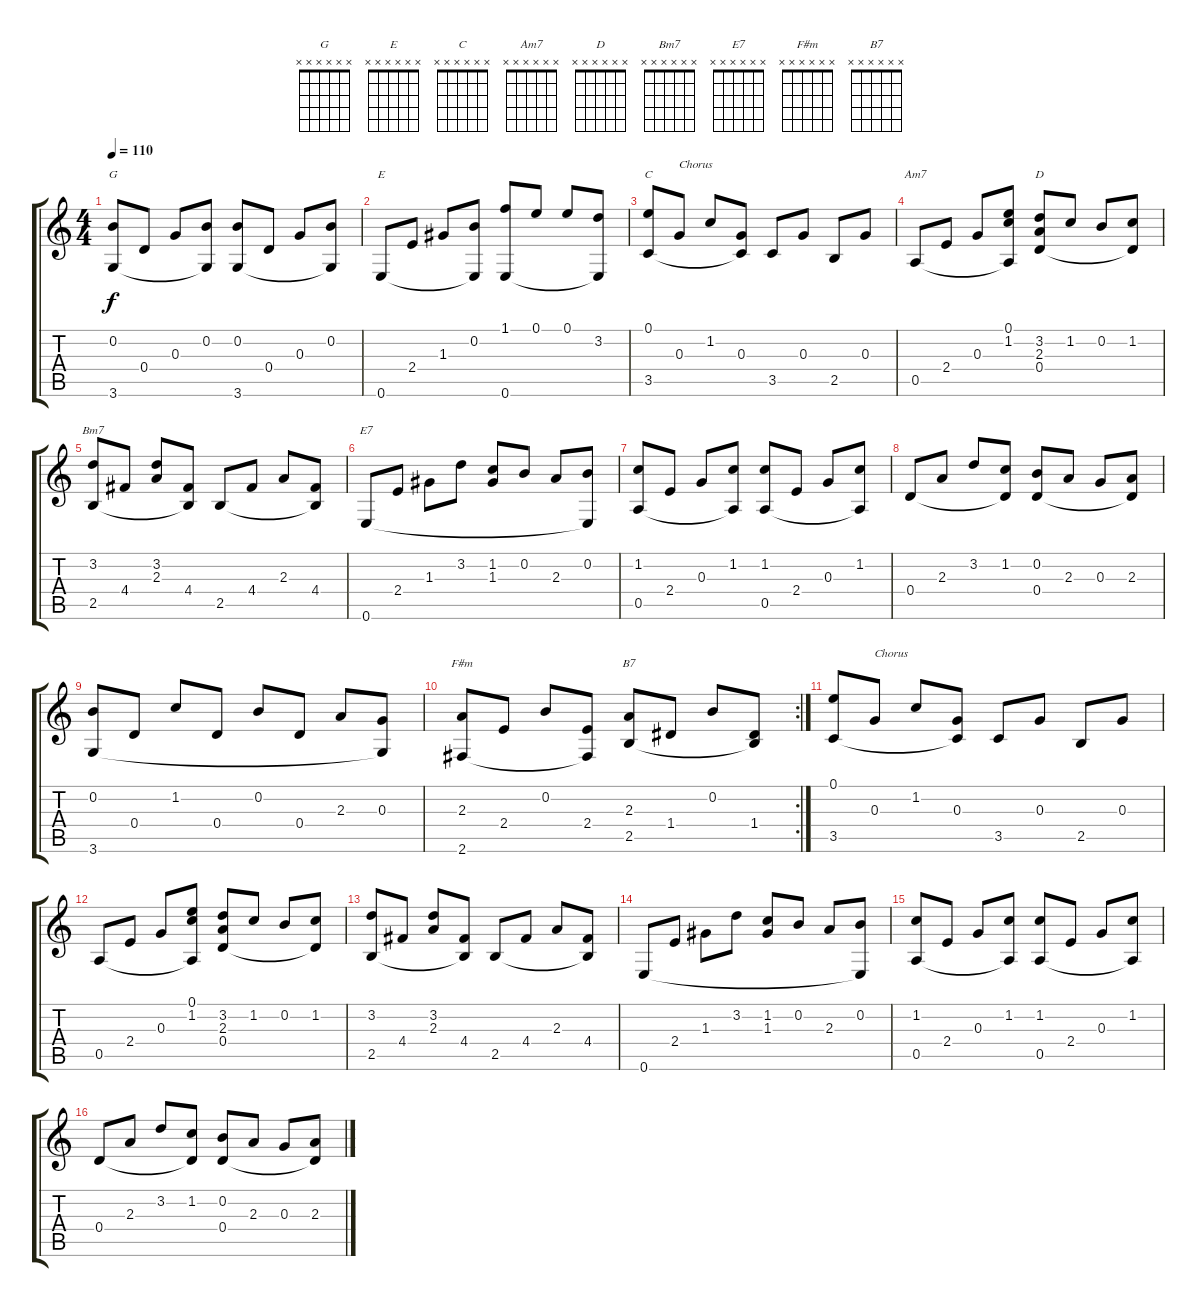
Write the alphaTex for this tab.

\track "" {instrument acousticguitarnylon}
\staff {score tabs}
\tuning (E4 B3 G3 D3 A2 E2) {hide}
\chord ("G" x x x x x x) {firstfret 0}
\chord ("E" x x x x x x) {firstfret 0}
\chord ("C" x x x x x x) {firstfret 0}
\chord ("Am7" x x x x x x) {firstfret 0}
\chord ("D" x x x x x x) {firstfret 0}
\chord ("Bm7" x x x x x x) {firstfret 0}
\chord ("E7" x x x x x x) {firstfret 0}
\chord ("F#m" x x x x x x) {firstfret 0}
\chord ("B7" x x x x x x) {firstfret 0}
\ts (4 4)
\tempo 110
\clef g2
\ks c
(0.2 3.6).8{ch "G" dy f} 0.4.8 0.3.8 (0.2 3.6{t}).8 (0.2 3.6).8 0.4.8 0.3.8 (0.2 3.6{t}).8 |
0.6.8{ch "E"} 2.4.8 1.3.8 (0.2 0.6{t}).8 (1.1 0.6).8 0.1.8 0.1.8 (3.2 0.6{t}).8 |
(0.1 3.5).8{ch "C"} 0.3.8{txt "Chorus"} 1.2.8 (0.3 3.5{t}).8 3.5.8 0.3.8 2.5.8 0.3.8 |
0.5.8{ch "Am7"} 2.4.8 0.3.8 (0.1 1.2 0.5{t}).8 (3.2 2.3 0.4).8{ch "D"} 1.2.8 0.2.8 (1.2 0.4{t}).8 |
(3.2 2.5).8{ch "Bm7"} 4.4.8 (3.2 2.3).8 (4.4 2.5{t}).8 2.5.8 4.4.8 2.3.8 (4.4 2.5{t}).8 |
0.6.8{ch "E7"} 2.4.8 1.3.8 3.2.8 (1.2 1.3).8 0.2.8 2.3.8 (0.2 0.6{t}).8 |
(1.2 0.5).8 2.4.8 0.3.8 (1.2 0.5{t}).8 (1.2 0.5).8 2.4.8 0.3.8 (1.2 0.5{t}).8 |
0.4.8 2.3.8 3.2.8 (1.2 0.4{t}).8 (0.2 0.4).8 2.3.8 0.3.8 (2.3 0.4{t}).8 |
(0.2 3.6).8 0.4.8 1.2.8 0.4.8 0.2.8 0.4.8 2.3.8 (0.3 3.6{t}).8 |
\rc 2
(2.3 2.6).8{ch "F#m"} 2.4.8 0.2.8 (2.4 2.6{t}).8 (2.3 2.5).8{ch "B7"} 1.4.8 0.2.8 (1.4 2.5{t}).8 |
(0.1 3.5).8 0.3.8{txt "Chorus"} 1.2.8 (0.3 3.5{t}).8 3.5.8 0.3.8 2.5.8 0.3.8 |
0.5.8 2.4.8 0.3.8 (0.1 1.2 0.5{t}).8 (3.2 2.3 0.4).8 1.2.8 0.2.8 (1.2 0.4{t}).8 |
(3.2 2.5).8 4.4.8 (3.2 2.3).8 (4.4 2.5{t}).8 2.5.8 4.4.8 2.3.8 (4.4 2.5{t}).8 |
0.6.8 2.4.8 1.3.8 3.2.8 (1.2 1.3).8 0.2.8 2.3.8 (0.2 0.6{t}).8 |
(1.2 0.5).8 2.4.8 0.3.8 (1.2 0.5{t}).8 (1.2 0.5).8 2.4.8 0.3.8 (1.2 0.5{t}).8 |
0.4.8 2.3.8 3.2.8 (1.2 0.4{t}).8 (0.2 0.4).8 2.3.8 0.3.8 (2.3 0.4{t}).8
